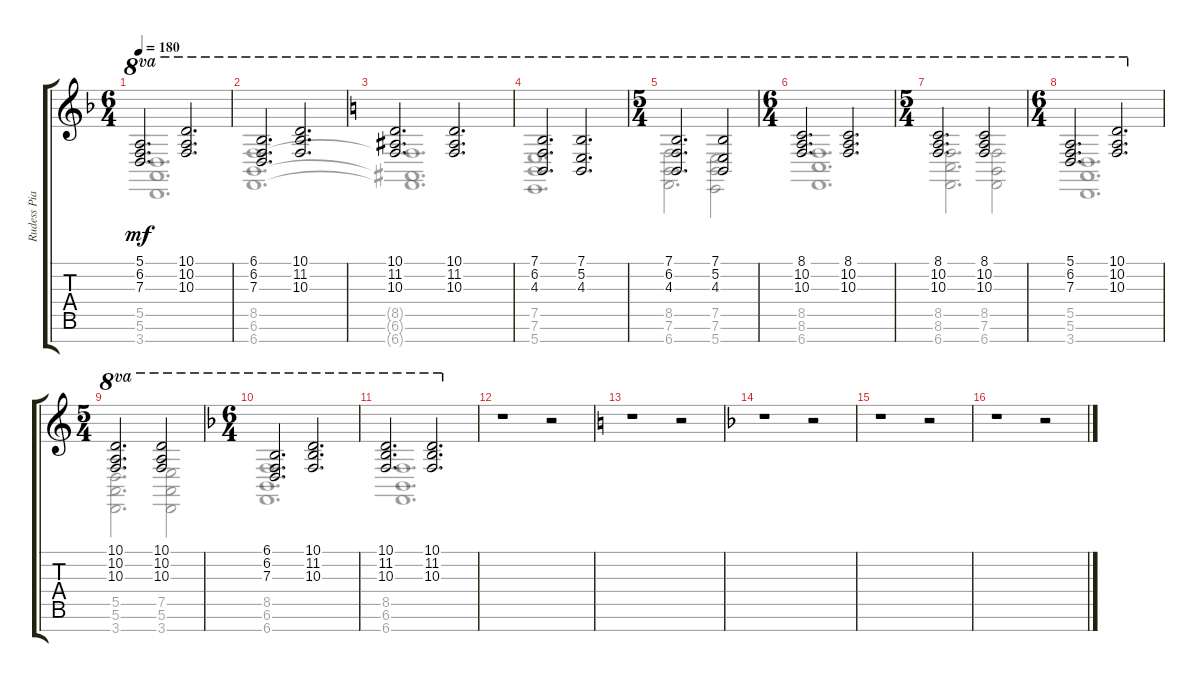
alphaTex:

\track ("Rudess Piano" "Rudess Pia") {instrument acousticgrandpiano}
\staff {score tabs}
\tuning (E4 B3 G3 D3 A2 E2 B1) {hide}
\voice
\ts (6 4)
\tempo 180
\clef g2
\ks f
(5.1 6.2 7.3).2{d ot 8va dy mf} (10.1 10.2 10.3).2{d ot 8va} |
(6.1 6.2 7.3).2{d ot 8va} (10.1 11.2 10.3).2{d ot 8va} |
\ks c
(10.1 11.2 10.3).2{d ot 8va} (10.1 11.2 10.3).2{d ot 8va} |
(7.1 6.2 4.3).2{d ot 8va} (7.1 5.2 4.3).2{d ot 8va} |
\ts (5 4)
(7.1 6.2 4.3).2{d ot 8va} (7.1 5.2 4.3).2{ot 8va} |
\ts (6 4)
(8.1 10.2 10.3).2{d ot 8va} (8.1 10.2 10.3).2{d ot 8va} |
\ts (5 4)
(8.1 10.2 10.3).2{d ot 8va} (8.1 10.2 10.3).2{ot 8va} |
\ts (6 4)
(5.1 6.2 7.3).2{d ot 8va} (10.1 10.2 10.3).2{d ot 8va} |
\ts (5 4)
(10.1 10.2 10.3).2{d ot 8va} (10.1 10.2 10.3).2{ot 8va} |
\ts (6 4)
\ks f
(6.1 6.2 7.3).2{d ot 8va} (10.1 11.2 10.3).2{d ot 8va} |
(10.1 11.2 10.3).2{d ot 8va} (10.1 11.2 10.3).2{d ot 8va} |
r.1 r.2 |
\ks c
r.1 r.2 |
\ks f
r.1 r.2 |
r.1 r.2 |
r.1 r.2
\voice
\clef g2
\ottava regular
\simile none
\ks f
(5.5{t} 5.6{t} 3.7{t}).1{d dy mf} |
(8.5 6.6 6.7).1{d} |
\ks c
(8.5{t} 6.6{t} 6.7{t}).1{d} |
(7.5 7.6 5.7).1{d} |
(8.5 7.6 6.7).2{d} (7.5 7.6 5.7).2 |
(8.5 8.6 6.7).1{d} |
(8.5 8.6 6.7).2{d} (8.5 7.6 6.7).2 |
(5.5 5.6 3.7).1{d} |
(5.5 5.6 3.7).2{d} (7.5 5.6 3.7).2 |
\ks f
(8.5 6.6 6.7).1{d} |
(8.5 6.6 6.7).1{d} |
|
\ks c
|
\ks f
|
|
